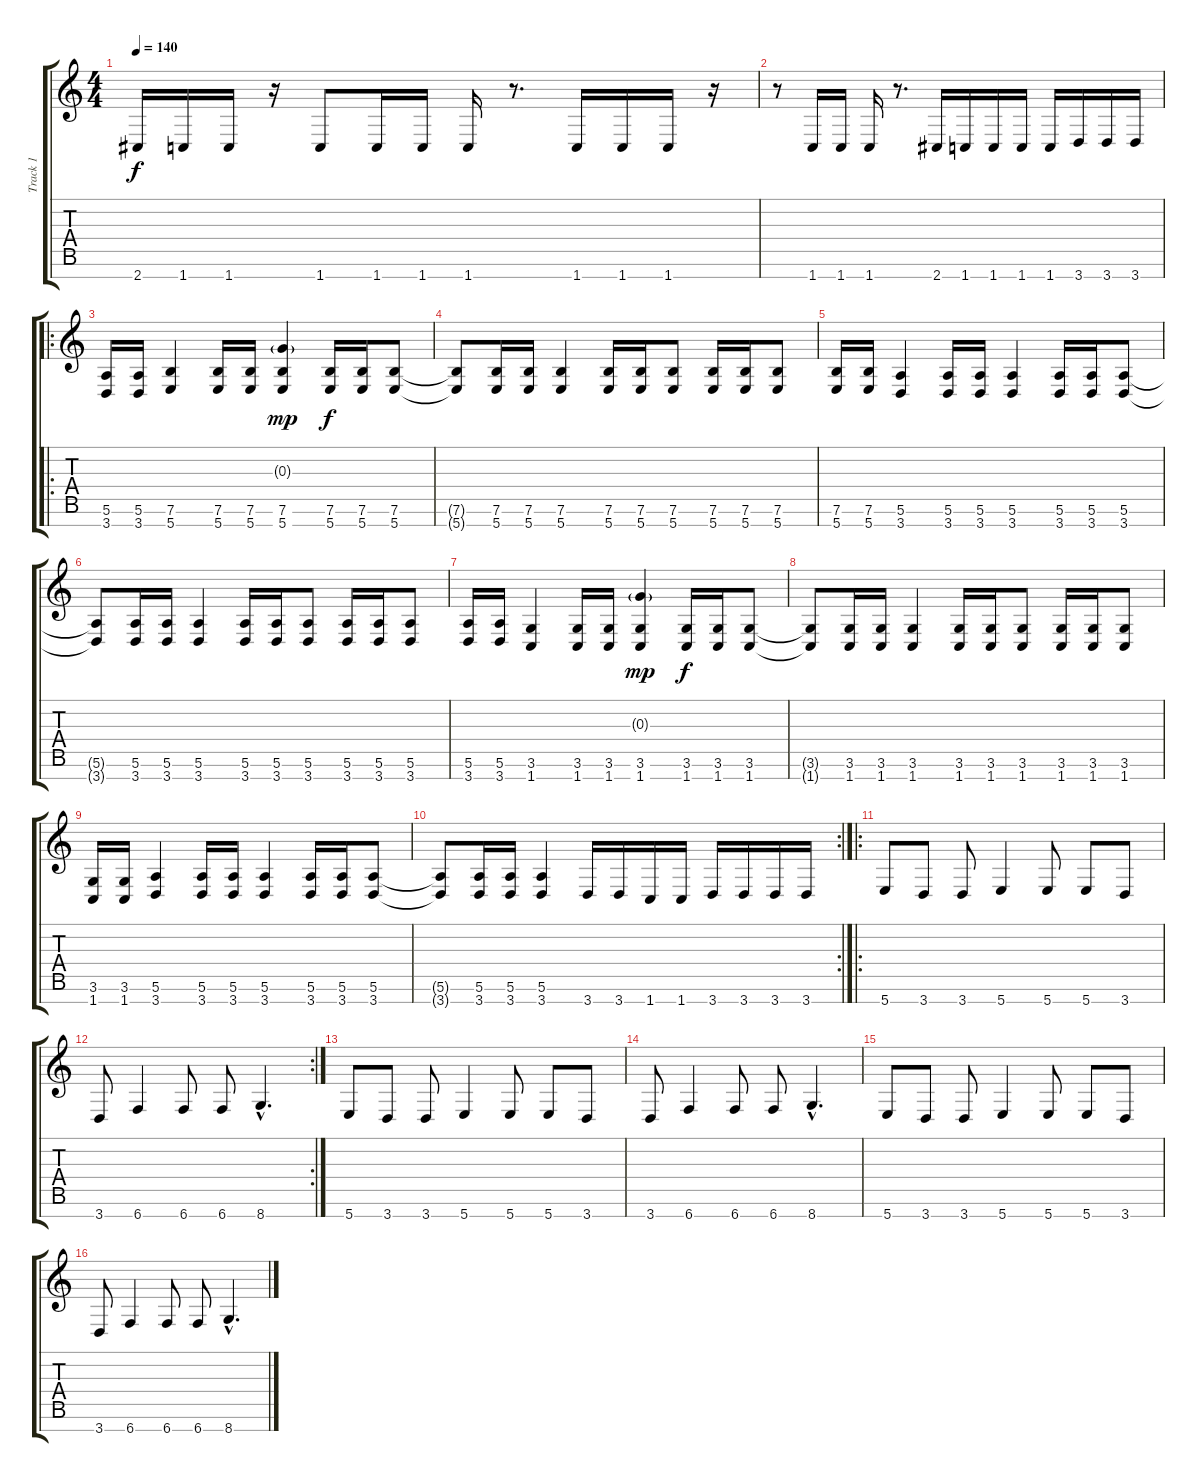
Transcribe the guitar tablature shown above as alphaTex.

\track ("Track 1" "Track 1") {instrument distortionguitar}
\staff {score tabs}
\tuning (E4 B3 G3 D3 A2 E2 B1) {hide}
\ts (4 4)
\tempo 140
\clef g2
\ks c
2.7.16{dy f} 1.7.16 1.7.16 r.16 1.7.8 1.7.16 1.7.16 1.7.16 r.8{d} 1.7.16 1.7.16 1.7.16 r.16 |
r.8 1.7.16 1.7.16 1.7.16 r.8{d} 2.7.16 1.7.16 1.7.16 1.7.16 1.7.16 3.7.16 3.7.16 3.7.16 |
\ro
(5.6 3.7).16 (5.6 3.7).16 (7.6 5.7).4 (7.6 5.7).16 (7.6 5.7).16 (0.3{g} 7.6 5.7).4{dy mp} (7.6 5.7).16{dy f} (7.6 5.7).16 (7.6 5.7).8 |
(7.6{t} 5.7{t}).8 (7.6 5.7).16 (7.6 5.7).16 (7.6 5.7).4 (7.6 5.7).16 (7.6 5.7).16 (7.6 5.7).8 (7.6 5.7).16 (7.6 5.7).16 (7.6 5.7).8 |
(7.6 5.7).16 (7.6 5.7).16 (5.6 3.7).4 (5.6 3.7).16 (5.6 3.7).16 (5.6 3.7).4 (5.6 3.7).16 (5.6 3.7).16 (5.6 3.7).8 |
(5.6{t} 3.7{t}).8 (5.6 3.7).16 (5.6 3.7).16 (5.6 3.7).4 (5.6 3.7).16 (5.6 3.7).16 (5.6 3.7).8 (5.6 3.7).16 (5.6 3.7).16 (5.6 3.7).8 |
(5.6 3.7).16 (5.6 3.7).16 (3.6 1.7).4 (3.6 1.7).16 (3.6 1.7).16 (0.3{g} 3.6 1.7).4{dy mp} (3.6 1.7).16{dy f} (3.6 1.7).16 (3.6 1.7).8 |
(3.6{t} 1.7{t}).8 (3.6 1.7).16 (3.6 1.7).16 (3.6 1.7).4 (3.6 1.7).16 (3.6 1.7).16 (3.6 1.7).8 (3.6 1.7).16 (3.6 1.7).16 (3.6 1.7).8 |
(3.6 1.7).16 (3.6 1.7).16 (5.6 3.7).4 (5.6 3.7).16 (5.6 3.7).16 (5.6 3.7).4 (5.6 3.7).16 (5.6 3.7).16 (5.6 3.7).8 |
\rc 2
(5.6{t} 3.7{t}).8 (5.6 3.7).16 (5.6 3.7).16 (5.6 3.7).4 3.7.16 3.7.16 1.7.16 1.7.16 3.7.16 3.7.16 3.7.16 3.7.16 |
\ro
5.7.8 3.7.8 3.7.8 5.7.4 5.7.8 5.7.8 3.7.8 |
\rc 2
3.7.8 6.7.4 6.7.8 6.7.8 8.7{hac}.4{d} |
5.7.8 3.7.8 3.7.8 5.7.4 5.7.8 5.7.8 3.7.8 |
3.7.8 6.7.4 6.7.8 6.7.8 8.7{hac}.4{d} |
5.7.8 3.7.8 3.7.8 5.7.4 5.7.8 5.7.8 3.7.8 |
3.7.8 6.7.4 6.7.8 6.7.8 8.7{hac}.4{d}
